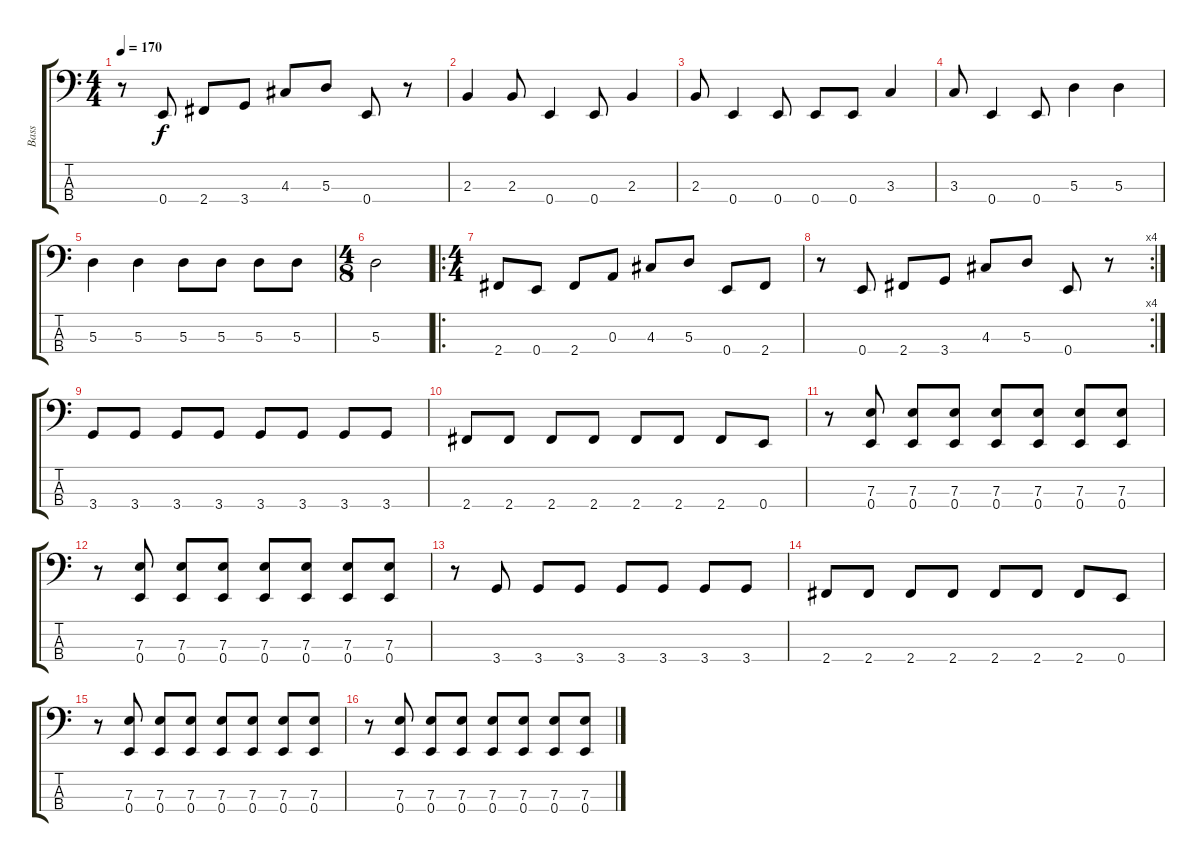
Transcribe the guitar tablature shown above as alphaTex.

\track ("Bass" "Bass") {instrument electricbasspick}
\staff {score tabs}
\tuning (G2 D2 A1 E1) {hide}
\ts (4 4)
\tempo 170
\clef f4
\ks c
r.8{dy f} 0.4.8 2.4.8 3.4.8 4.3.8 5.3.8 0.4.8 r.8 |
2.3.4 2.3.8 0.4.4 0.4.8 2.3.4 |
2.3.8 0.4.4 0.4.8 0.4.8 0.4.8 3.3.4 |
3.3.8 0.4.4 0.4.8 5.3.4 5.3.4 |
5.3.4 5.3.4 5.3.8 5.3.8 5.3.8 5.3.8 |
\ts (4 8)
5.3.2 |
\ro
\ts (4 4)
2.4.8 0.4.8 2.4.8 0.3.8 4.3.8 5.3.8 0.4.8 2.4.8 |
\rc 4
r.8 0.4.8 2.4.8 3.4.8 4.3.8 5.3.8 0.4.8 r.8 |
3.4.8 3.4.8 3.4.8 3.4.8 3.4.8 3.4.8 3.4.8 3.4.8 |
2.4.8 2.4.8 2.4.8 2.4.8 2.4.8 2.4.8 2.4.8 0.4.8 |
r.8 (7.3 0.4).8 (7.3 0.4).8 (7.3 0.4).8 (7.3 0.4).8 (7.3 0.4).8 (7.3 0.4).8 (7.3 0.4).8 |
r.8 (7.3 0.4).8 (7.3 0.4).8 (7.3 0.4).8 (7.3 0.4).8 (7.3 0.4).8 (7.3 0.4).8 (7.3 0.4).8 |
r.8 3.4.8 3.4.8 3.4.8 3.4.8 3.4.8 3.4.8 3.4.8 |
2.4.8 2.4.8 2.4.8 2.4.8 2.4.8 2.4.8 2.4.8 0.4.8 |
r.8 (7.3 0.4).8 (7.3 0.4).8 (7.3 0.4).8 (7.3 0.4).8 (7.3 0.4).8 (7.3 0.4).8 (7.3 0.4).8 |
r.8 (7.3 0.4).8 (7.3 0.4).8 (7.3 0.4).8 (7.3 0.4).8 (7.3 0.4).8 (7.3 0.4).8 (7.3 0.4).8
